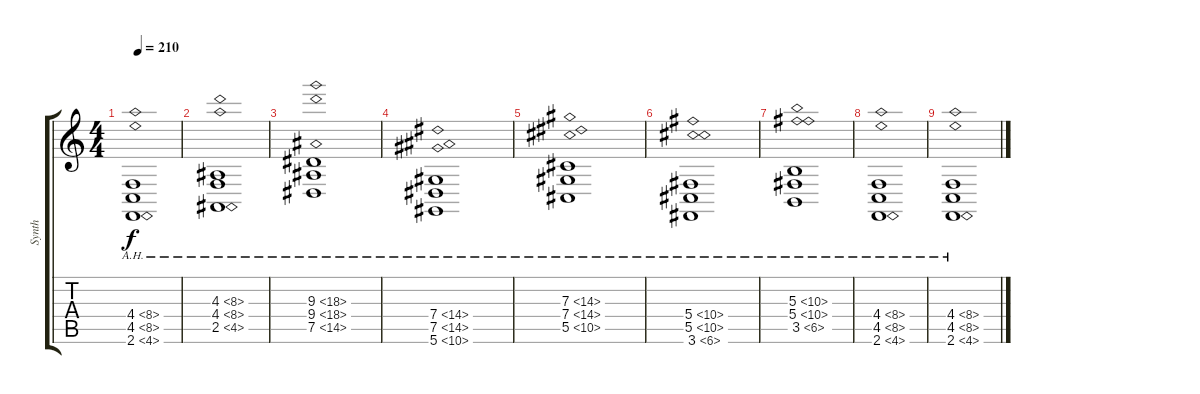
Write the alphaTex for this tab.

\track ("Synth" "Synth") {instrument stringensemble1}
\staff {score tabs}
\tuning (Eb4 Bb3 Gb3 Db3 Ab2 Eb2) {hide}
\ts (4 4)
\tempo 210
\clef g2
\ks c
(4.4{ah 4} 4.5{ah 4} 2.6{ah 2}).1{dy f} |
(4.3{ah 4} 4.4{ah 4} 2.5{ah 2}).1{instrument stringensemble1} |
(9.3{ah 9} 9.4{ah 9} 7.5{ah 7}).1 |
(7.4{ah 7} 7.5{ah 7} 5.6{ah 5}).1 |
(7.3{ah 7} 7.4{ah 7} 5.5{ah 5}).1 |
(5.4{ah 5} 5.5{ah 5} 3.6{ah 3}).1 |
(5.3{ah 5} 5.4{ah 5} 3.5{ah 3}).1 |
(4.4{ah 4} 4.5{ah 4} 2.6{ah 2}).1 |
(4.4{ah 4} 4.5{ah 4} 2.6{ah 2}).1
